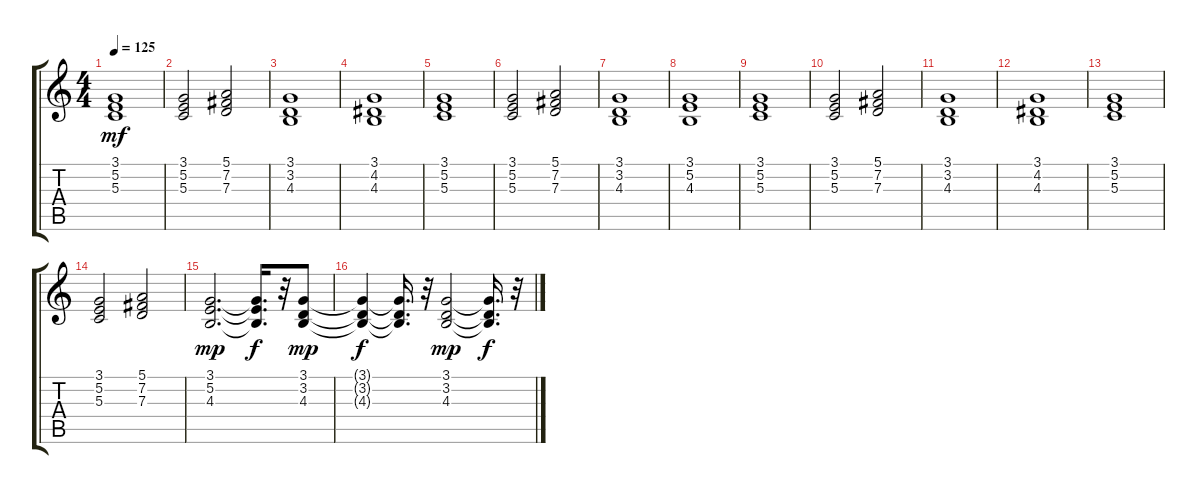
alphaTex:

\track "" {instrument electricpiano2}
\staff {score tabs}
\tuning (E4 B3 G3 D3 A2 E2) {hide}
\ts (4 4)
\tempo 125
\clef g2
\ks c
(3.1 5.2 5.3).1{dy mf} |
(3.1 5.2 5.3).2 (5.1 7.2 7.3).2 |
(3.1 3.2 4.3).1 |
(3.1 4.2 4.3).1 |
(3.1 5.2 5.3).1 |
(3.1 5.2 5.3).2 (5.1 7.2 7.3).2 |
(3.1 3.2 4.3).1 |
(3.1 5.2 4.3).1 |
(3.1 5.2 5.3).1 |
(3.1 5.2 5.3).2 (5.1 7.2 7.3).2 |
(3.1 3.2 4.3).1 |
(3.1 4.2 4.3).1 |
(3.1 5.2 5.3).1 |
(3.1 5.2 5.3).2 (5.1 7.2 7.3).2 |
(3.1 5.2 4.3).2{d dy mp} (3.1{t} 5.2{t} 4.3{t}).16{d dy f} r.32 (3.1 3.2 4.3).8{dy mp} |
(3.1{t} 3.2{t} 4.3{t}).4{dy f} (3.1{t} 3.2{t} 4.3{t}).16{d} r.32 (3.1 3.2 4.3).2{dy mp} (3.1{t} 3.2{t} 4.3{t}).16{d dy f} r.32
